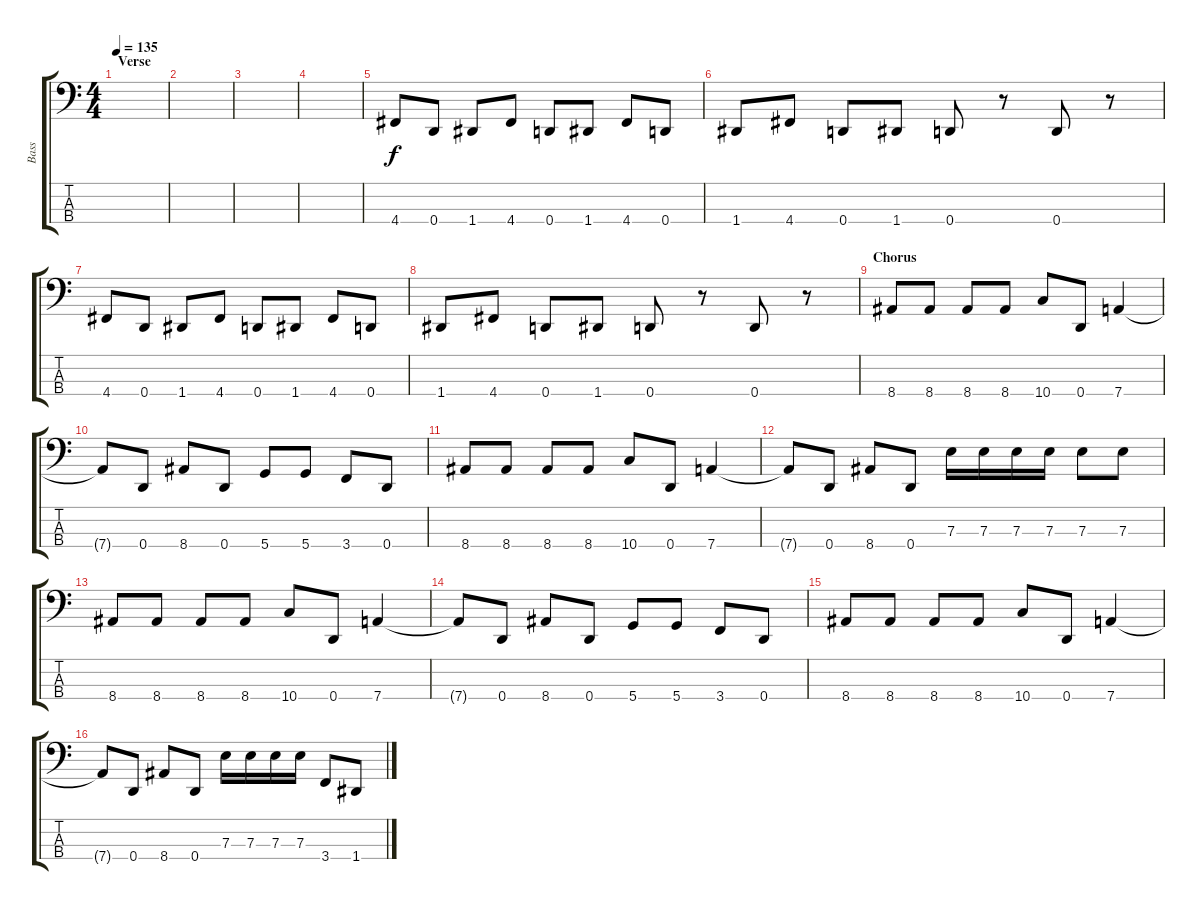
\track ("Bass" "Bass") {instrument electricbassfinger}
\staff {score tabs}
\tuning (G2 D2 A1 D1) {hide}
\ts (4 4)
\section ("" "Verse")
\tempo 135
\clef f4
\ks c
|
|
|
|
4.4.8 0.4.8 1.4.8 4.4.8 0.4.8 1.4.8 4.4.8 0.4.8 |
1.4.8 4.4.8 0.4.8 1.4.8 0.4.8 r.8 0.4.8 r.8 |
4.4.8 0.4.8 1.4.8 4.4.8 0.4.8 1.4.8 4.4.8 0.4.8 |
1.4.8 4.4.8 0.4.8 1.4.8 0.4.8 r.8 0.4.8 r.8 |
\section ("" "Chorus")
8.4.8 8.4.8 8.4.8 8.4.8 10.4.8 0.4.8 7.4.4 |
7.4{t}.8 0.4.8 8.4.8 0.4.8 5.4.8 5.4.8 3.4.8 0.4.8 |
8.4.8 8.4.8 8.4.8 8.4.8 10.4.8 0.4.8 7.4.4 |
7.4{t}.8 0.4.8 8.4.8 0.4.8 7.3.16 7.3.16 7.3.16 7.3.16 7.3.8 7.3.8 |
8.4.8 8.4.8 8.4.8 8.4.8 10.4.8 0.4.8 7.4.4 |
7.4{t}.8 0.4.8 8.4.8 0.4.8 5.4.8 5.4.8 3.4.8 0.4.8 |
8.4.8 8.4.8 8.4.8 8.4.8 10.4.8 0.4.8 7.4.4 |
7.4{t}.8 0.4.8 8.4.8 0.4.8 7.3.16 7.3.16 7.3.16 7.3.16 3.4.8 1.4.8
